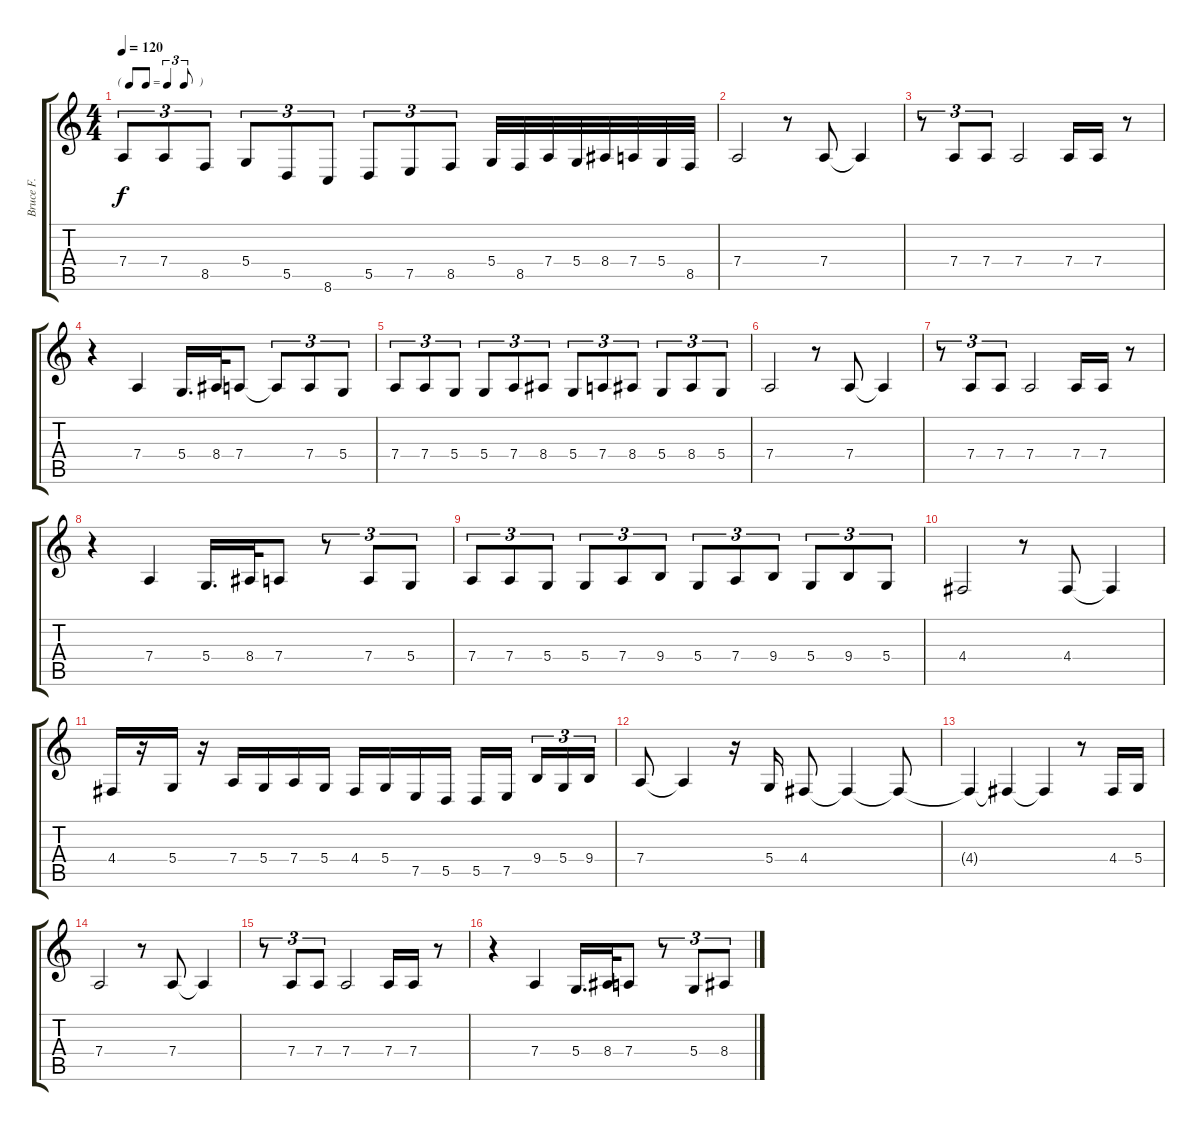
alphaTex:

\track ("Bruce F." "Bruce F.") {instrument trombone bank 255}
\staff {score tabs}
\tuning (E4 B3 G3 D3 A2 E2) {hide}
\ts (4 4)
\tf triplet8th
\tempo 120
\clef g2
\ks c
7.4.8{tu (3 2) dy f} 7.4.8{tu (3 2)} 8.5.8{tu (3 2)} 5.4.8{tu (3 2)} 5.5.8{tu (3 2)} 8.6.8{tu (3 2)} 5.5.8{tu (3 2)} 7.5.8{tu (3 2)} 8.5.8{tu (3 2)} 5.4.32 8.5.32 7.4.32 5.4.32 8.4.32 7.4.32 5.4.32 8.5.32 |
7.4.2 r.8 7.4.8 7.4{t}.4 |
r.8{tu (3 2)} 7.4.8{tu (3 2)} 7.4.8{tu (3 2)} 7.4.2 7.4.16 7.4.16 r.8 |
r.4 7.4.4 5.4.16{d} 8.4.32 7.4.8 7.4{t}.8{tu (3 2)} 7.4.8{tu (3 2)} 5.4.8{tu (3 2)} |
7.4.8{tu (3 2)} 7.4.8{tu (3 2)} 5.4.8{tu (3 2)} 5.4.8{tu (3 2)} 7.4.8{tu (3 2)} 8.4.8{tu (3 2)} 5.4.8{tu (3 2)} 7.4.8{tu (3 2)} 8.4.8{tu (3 2)} 5.4.8{tu (3 2)} 8.4.8{tu (3 2)} 5.4.8{tu (3 2)} |
7.4.2 r.8 7.4.8 7.4{t}.4 |
r.8{tu (3 2)} 7.4.8{tu (3 2)} 7.4.8{tu (3 2)} 7.4.2 7.4.16 7.4.16 r.8 |
r.4 7.4.4 5.4.16{d} 8.4.32 7.4.8 r.8{tu (3 2)} 7.4.8{tu (3 2)} 5.4.8{tu (3 2)} |
7.4.8{tu (3 2)} 7.4.8{tu (3 2)} 5.4.8{tu (3 2)} 5.4.8{tu (3 2)} 7.4.8{tu (3 2)} 9.4.8{tu (3 2)} 5.4.8{tu (3 2)} 7.4.8{tu (3 2)} 9.4.8{tu (3 2)} 5.4.8{tu (3 2)} 9.4.8{tu (3 2)} 5.4.8{tu (3 2)} |
4.4.2 r.8 4.4.8 4.4{t}.4 |
4.4.16 r.16 5.4.16 r.16 7.4.16 5.4.16 7.4.16 5.4.16 4.4.16 5.4.16 7.5.16 5.5.16 5.5.16 7.5.16{beam splitsecondary} 9.4.16{tu (3 2)} 5.4.16{tu (3 2)} 9.4.16{tu (3 2)} |
7.4.8 7.4{t}.4 r.16 5.4.16 4.4.8 4.4{t}.4 4.4{t}.8 |
4.4{t}.4 4.4{t}.4 4.4{t}.4 r.8 4.4.16 5.4.16 |
7.4.2 r.8 7.4.8 7.4{t}.4 |
r.8{tu (3 2)} 7.4.8{tu (3 2)} 7.4.8{tu (3 2)} 7.4.2 7.4.16 7.4.16 r.8 |
r.4 7.4.4 5.4.16{d} 8.4.32 7.4.8 r.8{tu (3 2)} 5.4.8{tu (3 2)} 8.4.8{tu (3 2)}
